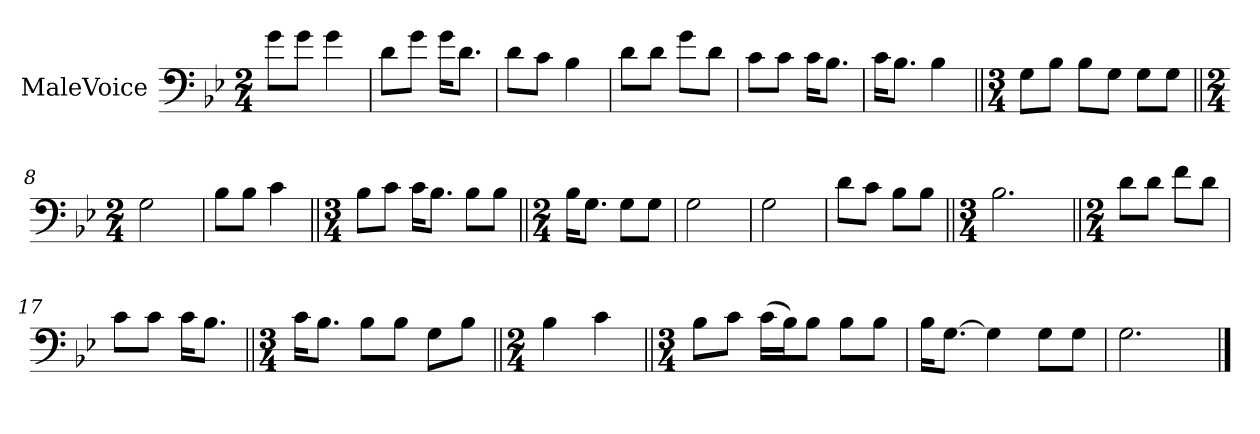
**kern
*part1
*staff1
*I"MaleVoice
*clefF4
*k[b-e-]
*M2/4
*MM72
=1
8g\L
8g\J
4g
=2
8d\L
8g\J
16g\KL
8.d\J
=3
8d\L
8c\J
4B-
=4
8d\L
8d\J
8g\L
8d\J
=5
8c\L
8c\J
16c\KL
8.B-\J
=6
16c\KL
8.B-\J
4B-
=7||
*M3/4
8G\L
8B-\J
8B-\L
8G\J
8G\L
8G\J
=8||
*M2/4
2G
=9
8B-\L
8B-\J
4c
=10||
*M3/4
8B-\L
8c\J
16c\KL
8.B-\J
8B-\L
8B-\J
=11||
*M2/4
16B-\KL
8.G\J
8G\L
8G\J
=12
2G
=13
2G
=14
8d\L
8c\J
8B-\L
8B-\J
=15||
*M3/4
2.B-
=16||
*M2/4
8d\L
8d\J
8f\L
8d\J
=17
8c\L
8c\J
16c\KL
8.B-\J
=18||
*M3/4
16c\KL
8.B-\J
8B-\L
8B-\J
8G\L
8B-\J
=19||
*M2/4
4B-
4c
=20||
*M3/4
8B-\L
8c\J
(16c\LL
16B-\J)
8B-\J
8B-\L
8B-\J
=21
16B-\KL
[8.G\J
4G]
8G\L
8G\J
=22
2.G
==
*-
